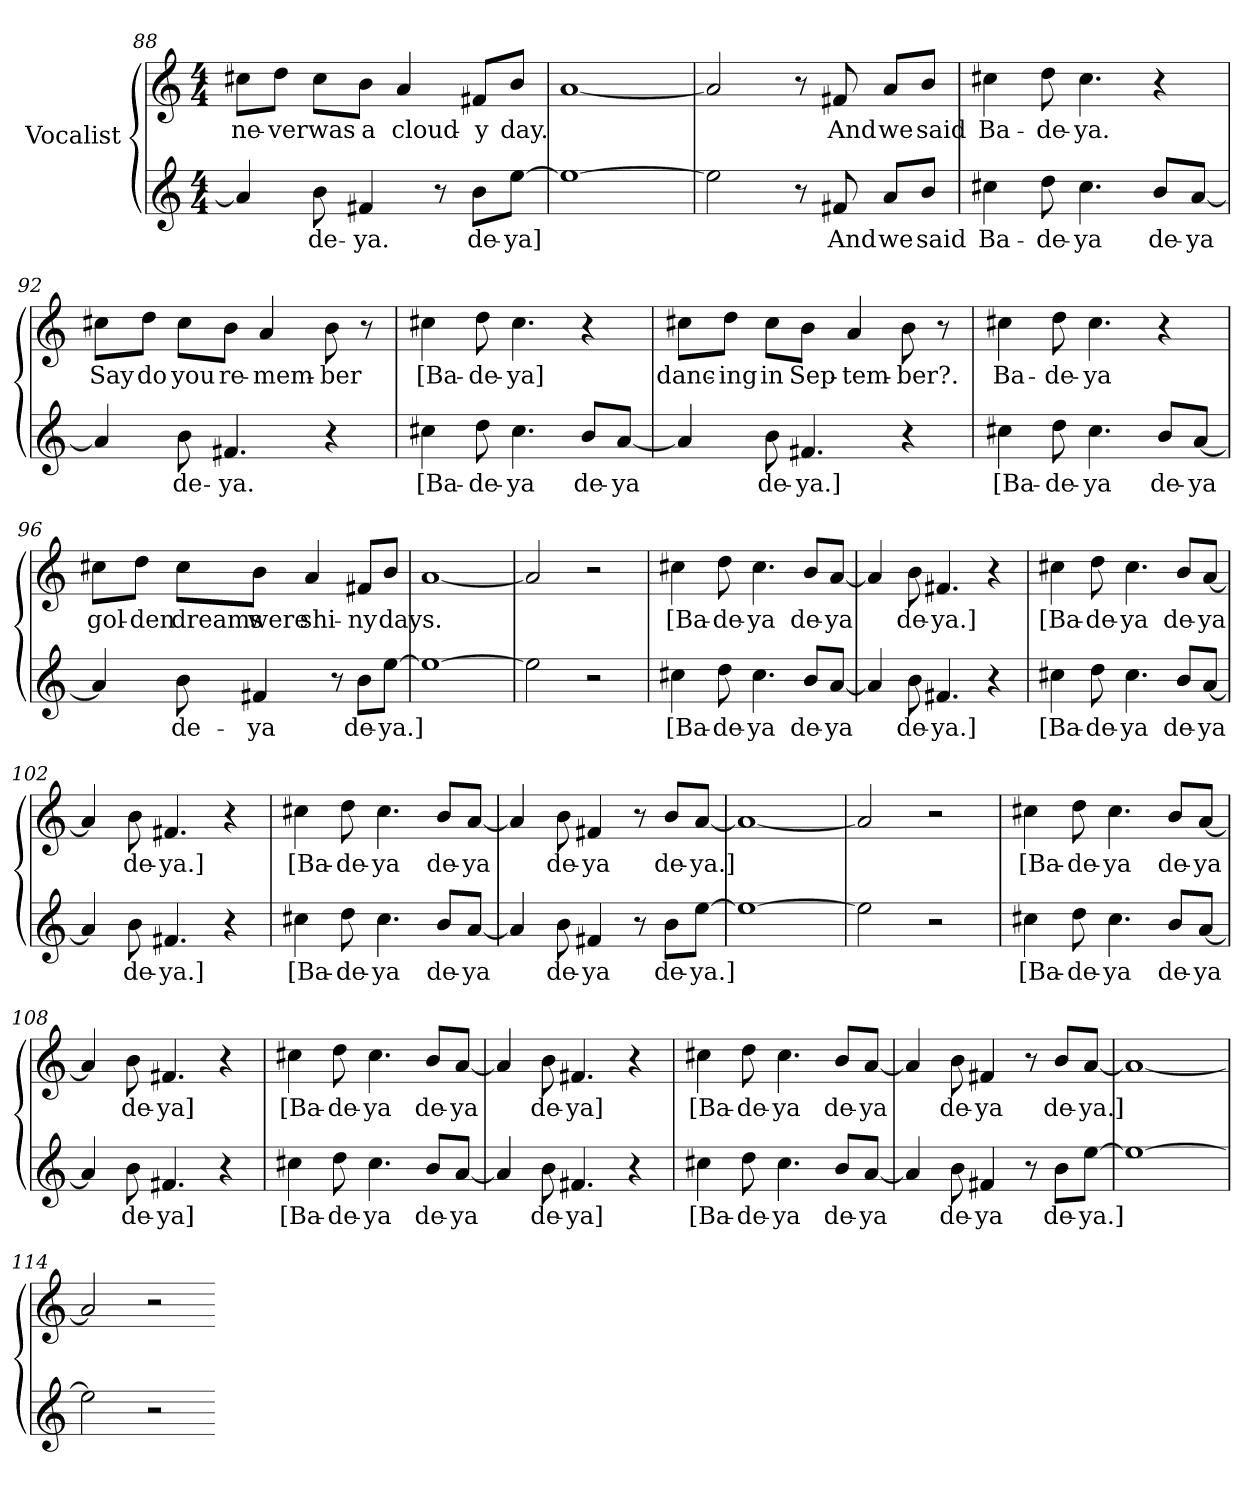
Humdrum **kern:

**kern	**text	**kern	**text
*part1	*part1	*part1	*part1
*staff2	*staff2	*staff1	*staff1
*I"Vocalist	*	*	*
*clefG2	*	*clefG2	*
*M4/4	*	*M4/4	*
=88	=88	=88	=88
4a]	_	8cc#X\L	ne-
.	.	8dd\J	-ver
8b	de-	8cc#\L	was
4f#X	-ya.	8b\J	a
.	.	4a	cloud-
8r	.	.	.
8b\L	de-	8f#X/L	-y
[8ee\J	-ya]	8b/J	day.
=89	=89	=89	=89
1ee_	_	[1a	_
=90	=90	=90	=90
2ee]	_	2a]	_
8r	.	8r	.
8f#X	And	8f#X	And
8a/L	we	8a/L	we
8b/J	said	8b/J	said
=91	=91	=91	=91
4cc#X	Ba-	4cc#X	Ba-
8dd	-de-	8dd	-de-
4.cc#	-ya	4.cc#	-ya.
8b/L	de-	4r	.
[8a/J	-ya	.	.
=92	=92	=92	=92
4a]	_	8cc#X\L	Say
.	.	8dd\J	do
8b	de-	8cc#\L	you
4.f#X	-ya.	8b\J	re-
.	.	4a	-mem-
4r	.	8b	-ber
.	.	8r	.
=93	=93	=93	=93
4cc#X	[Ba-	4cc#X	[Ba-
8dd	-de-	8dd	-de-
4.cc#	-ya	4.cc#	-ya]
8b/L	de-	4r	.
[8a/J	-ya	.	.
=94	=94	=94	=94
4a]	_	8cc#X\L	danc-
.	.	8dd\J	-ing
8b	de-	8cc#\L	in
4.f#X	-ya.]	8b\J	Sep-
.	.	4a	-tem-
4r	.	8b	-ber?.
.	.	8r	.
=95	=95	=95	=95
4cc#X	[Ba-	4cc#X	Ba-
8dd	-de-	8dd	-de-
4.cc#	-ya	4.cc#	-ya
8b/L	de-	4r	.
[8a/J	-ya	.	.
=96	=96	=96	=96
4a]	_	8cc#X\L	gol-
.	.	8dd\J	-den
8b	de-	8cc#\L	dreams
4f#X	-ya	8b\J	were
.	.	4a	shi-
8r	.	.	.
8b\L	de-	8f#X/L	-ny
[8ee\J	-ya.]	8b/J	days.
=97	=97	=97	=97
1ee_	_	[1a	_
=98	=98	=98	=98
2ee]	_	2a]	_
2r	.	2r	.
=99	=99	=99	=99
4cc#X	[Ba-	4cc#X	[Ba-
8dd	-de-	8dd	-de-
4.cc#	-ya	4.cc#	-ya
8b/L	de-	8b/L	de-
[8a/J	-ya	[8a/J	-ya
=100	=100	=100	=100
4a]	_	4a]	_
8b	de-	8b	de-
4.f#X	-ya.]	4.f#X	-ya.]
4r	.	4r	.
=101	=101	=101	=101
4cc#X	[Ba-	4cc#X	[Ba-
8dd	-de-	8dd	-de-
4.cc#	-ya	4.cc#	-ya
8b/L	de-	8b/L	de-
[8a/J	-ya	[8a/J	-ya
=102	=102	=102	=102
4a]	_	4a]	_
8b	de-	8b	de-
4.f#X	-ya.]	4.f#X	-ya.]
4r	.	4r	.
=103	=103	=103	=103
4cc#X	[Ba-	4cc#X	[Ba-
8dd	-de-	8dd	-de-
4.cc#	-ya	4.cc#	-ya
8b/L	de-	8b/L	de-
[8a/J	-ya	[8a/J	-ya
=104	=104	=104	=104
4a]	_	4a]	_
8b	de-	8b	de-
4f#X	-ya	4f#X	-ya
8r	.	8r	.
8b\L	de-	8b/L	de-
[8ee\J	-ya.]	[8a/J	-ya.]
=105	=105	=105	=105
1ee_	_	1a_	_
=106	=106	=106	=106
2ee]	_	2a]	_
2r	.	2r	.
=107	=107	=107	=107
4cc#X	[Ba-	4cc#X	[Ba-
8dd	-de-	8dd	-de-
4.cc#	-ya	4.cc#	-ya
8b/L	de-	8b/L	de-
[8a/J	-ya	[8a/J	-ya
=108	=108	=108	=108
4a]	_	4a]	_
8b	de-	8b	de-
4.f#X	-ya]	4.f#X	-ya]
4r	.	4r	.
=109	=109	=109	=109
4cc#X	[Ba-	4cc#X	[Ba-
8dd	-de-	8dd	-de-
4.cc#	-ya	4.cc#	-ya
8b/L	de-	8b/L	de-
[8a/J	-ya	[8a/J	-ya
=110	=110	=110	=110
4a]	_	4a]	_
8b	de-	8b	de-
4.f#X	-ya]	4.f#X	-ya]
4r	.	4r	.
=111	=111	=111	=111
4cc#X	[Ba-	4cc#X	[Ba-
8dd	-de-	8dd	-de-
4.cc#	-ya	4.cc#	-ya
8b/L	de-	8b/L	de-
[8a/J	-ya	[8a/J	-ya
=112	=112	=112	=112
4a]	_	4a]	_
8b	de-	8b	de-
4f#X	-ya	4f#X	-ya
8r	.	8r	.
8b\L	de-	8b/L	de-
[8ee\J	-ya.]	[8a/J	-ya.]
=113	=113	=113	=113
1ee_	_	1a_	_
=114	=114	=114	=114
2ee]	_	2a]	_
2r	.	2r	.
=-	=-	=-	=-
*-	*-	*-	*-
